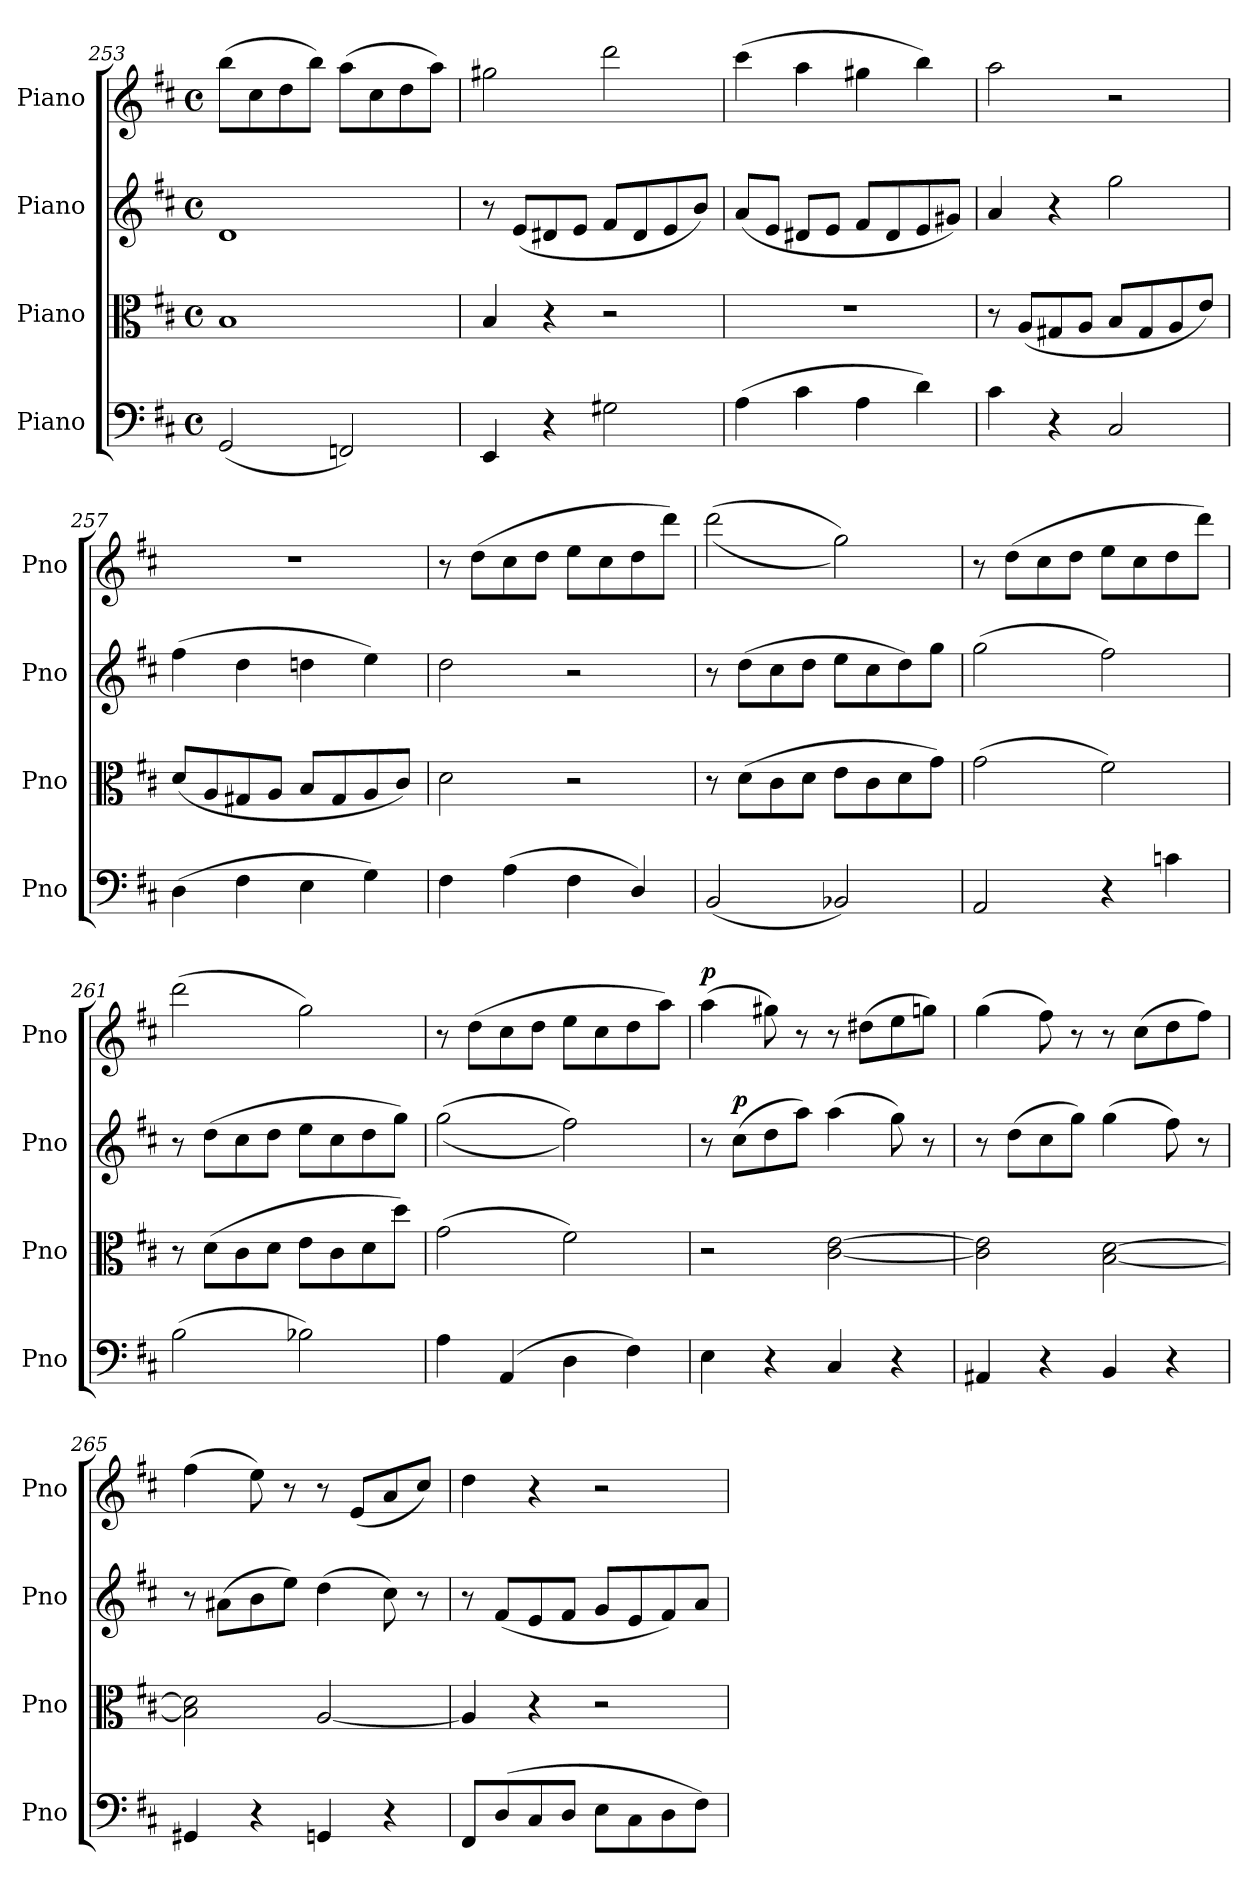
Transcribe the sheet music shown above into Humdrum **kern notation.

**kern	**kern	**kern	**dynam	**kern	**dynam
*part4	*part3	*part2	*part2	*part1	*part1
*staff4	*staff3	*staff2	*staff2	*staff1	*staff1
*I"Piano	*I"Piano	*I"Piano	*	*I"Piano	*
*I'Pno	*I'Pno	*I'Pno	*	*I'Pno	*
*clefF4	*clefC3	*clefG2	*	*clefG2	*
*k[f#c#]	*k[f#c#]	*k[f#c#]	*	*k[f#c#]	*
*M4/4	*M4/4	*M4/4	*	*M4/4	*
*met(c)	*met(c)	*met(c)	*	*met(c)	*
=253	=253	=253	=253	=253	=253
(2GG/	1B	1d	.	(8bb\L	.
.	.	.	.	8cc#\	.
.	.	.	.	8dd\	.
.	.	.	.	8bb\J)	.
2FFn/)	.	.	.	(8aa\L	.
.	.	.	.	8cc#\	.
.	.	.	.	8dd\	.
.	.	.	.	8aa\J)	.
=254	=254	=254	=254	=254	=254
4EE/	4B/	8r	.	2gg#X\	.
.	.	(8e/L	.	.	.
4r	4r	8d#X/	.	.	.
.	.	8e/J	.	.	.
2G#X\	2r	8f#/L	.	2ddd\	.
.	.	8d#/	.	.	.
.	.	8e/	.	.	.
.	.	8b/J)	.	.	.
=255	=255	=255	=255	=255	=255
(4A\	1r	(8a/L	.	(4ccc#\	.
.	.	8e/J	.	.	.
4c#\	.	8d#X/L	.	4aa\	.
.	.	8e/J	.	.	.
4A\	.	8f#/L	.	4gg#X\	.
.	.	8d#/	.	.	.
4d\)	.	8e/	.	4bb\)	.
.	.	8g#X/J)	.	.	.
!!LO:LB:g=z
=256	=256	=256	=256	=256	=256
4c#\	8r	4a/	.	2aa\	.
.	(8A/L	.	.	.	.
4r	8G#X/	4r	.	.	.
.	8A/J	.	.	.	.
2C#/	8B/L	2gg\	.	2r	.
.	8G#/	.	.	.	.
.	8A/	.	.	.	.
.	8e/J)	.	.	.	.
=257	=257	=257	=257	=257	=257
(4D\	(8d/L	(4ff#\	.	1r	.
.	8A/	.	.	.	.
4F#\	8G#X/	4dd\	.	.	.
.	8A/J	.	.	.	.
4E\	8B/L	4ddn\	.	.	.
.	8G#/	.	.	.	.
4G\)	8A/	4ee\)	.	.	.
.	8c#/J)	.	.	.	.
=258	=258	=258	=258	=258	=258
4F#\	2d\	2dd\	.	8r	.
.	.	.	.	(8dd\L	.
(4A\	.	.	.	8cc#\	.
.	.	.	.	8dd\J	.
4F#\	2r	2r	.	8ee\L	.
.	.	.	.	8cc#\	.
4D/)	.	.	.	8dd\	.
.	.	.	.	8ddd\J)	.
=259	=259	=259	=259	=259	=259
(2BB/	8r	8r	.	((2ddd\	.
.	(8d\L	(8dd\L	.	.	.
.	8c#\	8cc#\	.	.	.
.	8d\J	8dd\J	.	.	.
2BB-X/)	8e\L	8ee\L	.	2gg\))	.
.	8c#\	8cc#\	.	.	.
.	8d\	8dd\)	.	.	.
.	8g\J)	8gg\J	.	.	.
=260	=260	=260	=260	=260	=260
2AA/	(2g\	(2gg\	.	8r	.
.	.	.	.	(8dd\L	.
.	.	.	.	8cc#\	.
.	.	.	.	8dd\J	.
4r	2f#\)	2ff#\)	.	8ee\L	.
.	.	.	.	8cc#\	.
4cn\	.	.	.	8dd\	.
.	.	.	.	8ddd\J)	.
=261	=261	=261	=261	=261	=261
(2B\	8r	8r	.	(2ddd\	.
.	(8d\L	(8dd\L	.	.	.
.	8c#\	8cc#\	.	.	.
.	8d\J	8dd\J	.	.	.
2B-X\)	8e\L	8ee\L	.	2gg\)	.
.	8c#\	8cc#\	.	.	.
.	8d\	8dd\	.	.	.
.	8dd\J)	8gg\J)	.	.	.
=262	=262	=262	=262	=262	=262
4A\	(2g\	((2gg\	.	8r	.
.	.	.	.	(8dd\L	.
(4AA/	.	.	.	8cc#\	.
.	.	.	.	8dd\J	.
4D\	2f#\)	2ff#\))	.	8ee\L	.
.	.	.	.	8cc#\	.
4F#\)	.	.	.	8dd\	.
.	.	.	.	8aa\J)	.
!!LO:LB:g=z
=263	=263	=263	=263	=263	=263
!	!	!	!	!	!LO:DY:a
4E\	2r	8r	.	(4aa\	p
!	!	!	!LO:DY:a	!	!
.	.	(8cc#\L	p	.	.
4r	.	8dd\	.	8gg#X\)	.
.	.	8aa\J)	.	8r	.
4C#/	[2c#\ [2e\	(4aa\	.	8r	.
.	.	.	.	(8dd#X\L	.
4r	.	8gg\)	.	8ee\	.
.	.	8r	.	8ggn\J)	.
=264	=264	=264	=264	=264	=264
4AA#X/	2c#\] 2e\]	8r	.	(4gg\	.
.	.	(8dd\L	.	.	.
4r	.	8cc#\	.	8ff#\)	.
.	.	8gg\J)	.	8r	.
4BB/	[2B\ [2d\	(4gg\	.	8r	.
.	.	.	.	(8cc#\L	.
4r	.	8ff#\)	.	8dd\	.
.	.	8r	.	8ff#\J)	.
=265	=265	=265	=265	=265	=265
4GG#X/	2B\] 2d\]	8r	.	(4ff#\	.
.	.	(8a#X\L	.	.	.
4r	.	8b\	.	8ee\)	.
.	.	8ee\J)	.	8r	.
4GGn/	[2A/	(4dd\	.	8r	.
.	.	.	.	(8e/L	.
4r	.	8cc#\)	.	8a/	.
.	.	8r	.	8cc#/J)	.
=266	=266	=266	=266	=266	=266
8FF#/L	4A/]	8r	.	4dd\	.
(8D/	.	(8f#/L	.	.	.
8C#/	4r	8e/	.	4r	.
8D/J	.	8f#/J	.	.	.
8E\L	2r	8g/L	.	2r	.
8C#\	.	8e/	.	.	.
8D\	.	8f#/)	.	.	.
8F#\J)	.	8a/J	.	.	.
=	=	=	=	=	=
*-	*-	*-	*-	*-	*-
